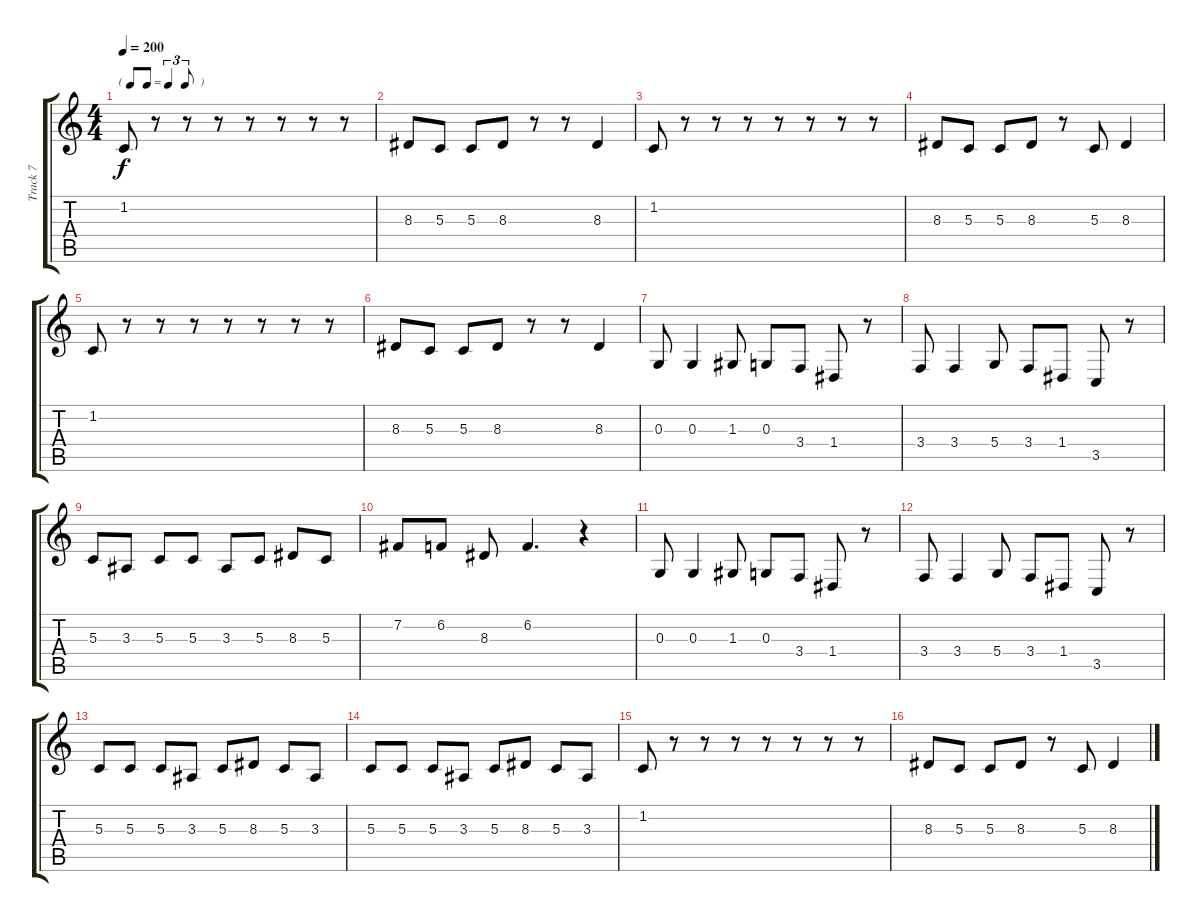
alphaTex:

\track ("Track 7" "Track 7") {instrument trombone}
\staff {score tabs}
\tuning (E4 B3 G3 D3 A2 E2) {hide}
\ts (4 4)
\tf triplet8th
\tempo 200
\clef g2
\ks c
1.2.8{dy f} r.8 r.8 r.8 r.8 r.8 r.8 r.8 |
8.3.8 5.3.8 5.3.8 8.3.8 r.8 r.8 8.3.4 |
1.2.8 r.8 r.8 r.8 r.8 r.8 r.8 r.8 |
8.3.8 5.3.8 5.3.8 8.3.8 r.8 5.3.8 8.3.4 |
1.2.8 r.8 r.8 r.8 r.8 r.8 r.8 r.8 |
8.3.8 5.3.8 5.3.8 8.3.8 r.8 r.8 8.3.4 |
0.3.8 0.3.4 1.3.8 0.3.8 3.4.8 1.4.8 r.8 |
3.4.8 3.4.4 5.4.8 3.4.8 1.4.8 3.5.8 r.8 |
5.3.8 3.3.8 5.3.8 5.3.8 3.3.8 5.3.8 8.3.8 5.3.8 |
7.2.8 6.2.8 8.3.8 6.2.4{d} r.4 |
0.3.8 0.3.4 1.3.8 0.3.8 3.4.8 1.4.8 r.8 |
3.4.8 3.4.4 5.4.8 3.4.8 1.4.8 3.5.8 r.8 |
5.3.8 5.3.8 5.3.8 3.3.8 5.3.8 8.3.8 5.3.8 3.3.8 |
5.3.8 5.3.8 5.3.8 3.3.8 5.3.8 8.3.8 5.3.8 3.3.8 |
1.2.8 r.8 r.8 r.8 r.8 r.8 r.8 r.8 |
8.3.8 5.3.8 5.3.8 8.3.8 r.8 5.3.8 8.3.4
